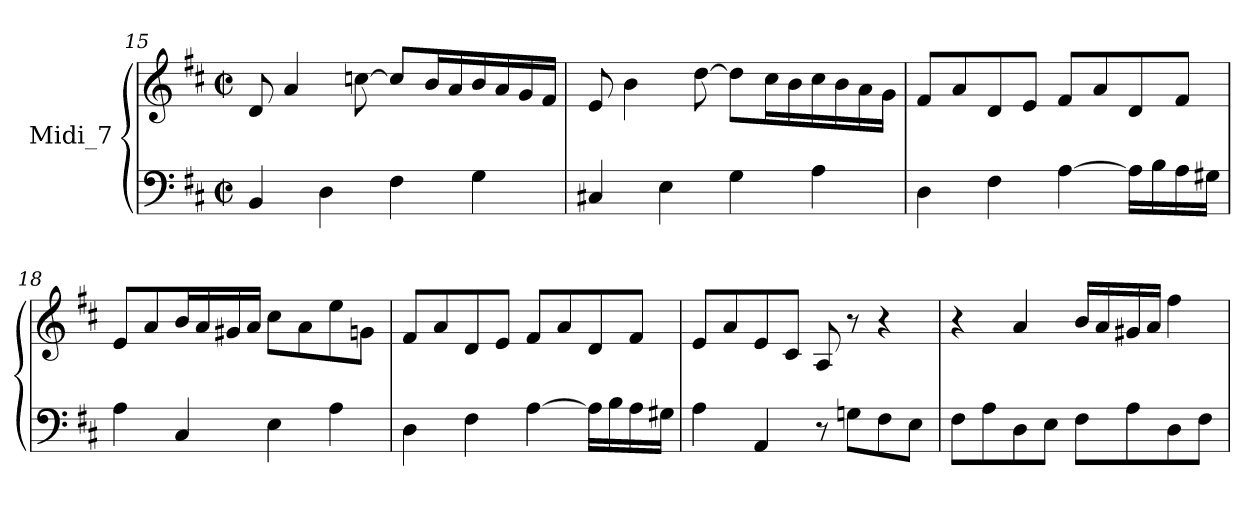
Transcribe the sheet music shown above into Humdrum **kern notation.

**kern	**kern
*part1	*part1
*staff2	*staff1
*I"Midi_7	*
*clefF4	*clefG2
*k[f#c#]	*k[f#c#]
*D:	*D:
*M2/2	*M2/2
*met(c|)	*met(c|)
=15	=15
4BB/	8d
.	4a
4D	.
.	[8ccn
4F#	8ccL]
.	16bL
.	16a
4G	16b
.	16a
.	16g
.	16f#JJ
=16	=16
4C#X/	8e
.	4b\
4E	.
.	[8dd\
4G	8dd\L]
.	16cc#\L
.	16b\
4A	16cc#\
.	16b\
.	16a\
.	16g\JJ
!!LO:LB:g=z
=17	=17
4D\	8f#L
.	8a
4F#\	8d
.	8eJ
[4A\	8f#L
.	8a
16A\LL]	8d
16B\	.
16A\	8f#J
16G#X\JJ	.
=18	=18
4A	8eL
.	8a
4C#/	16bL
.	16a
.	16g#X
.	16aJJ
4E	8cc#L
.	8a
4A	8ee
.	8gnJ
=19	=19
4D\	8f#L
.	8a
4F#\	8d
.	8eJ
[4A\	8f#L
.	8a
16A\LL]	8d
16B\	.
16A\	8f#J
16G#X\JJ	.
=20	=20
4A	8eL
.	8a
4AA/	8e
.	8c#J
8r	8A
8GnL	8r
8F#	4r
8EJ	.
!!LO:LB:g=z
=21	=21
8F#L	4r
8A	.
8D	4a
8EJ	.
8F#L	16bLL
.	16a
8A	16g#X
.	16aJJ
8D	4ff#\
8F#J	.
=	=
*-	*-
